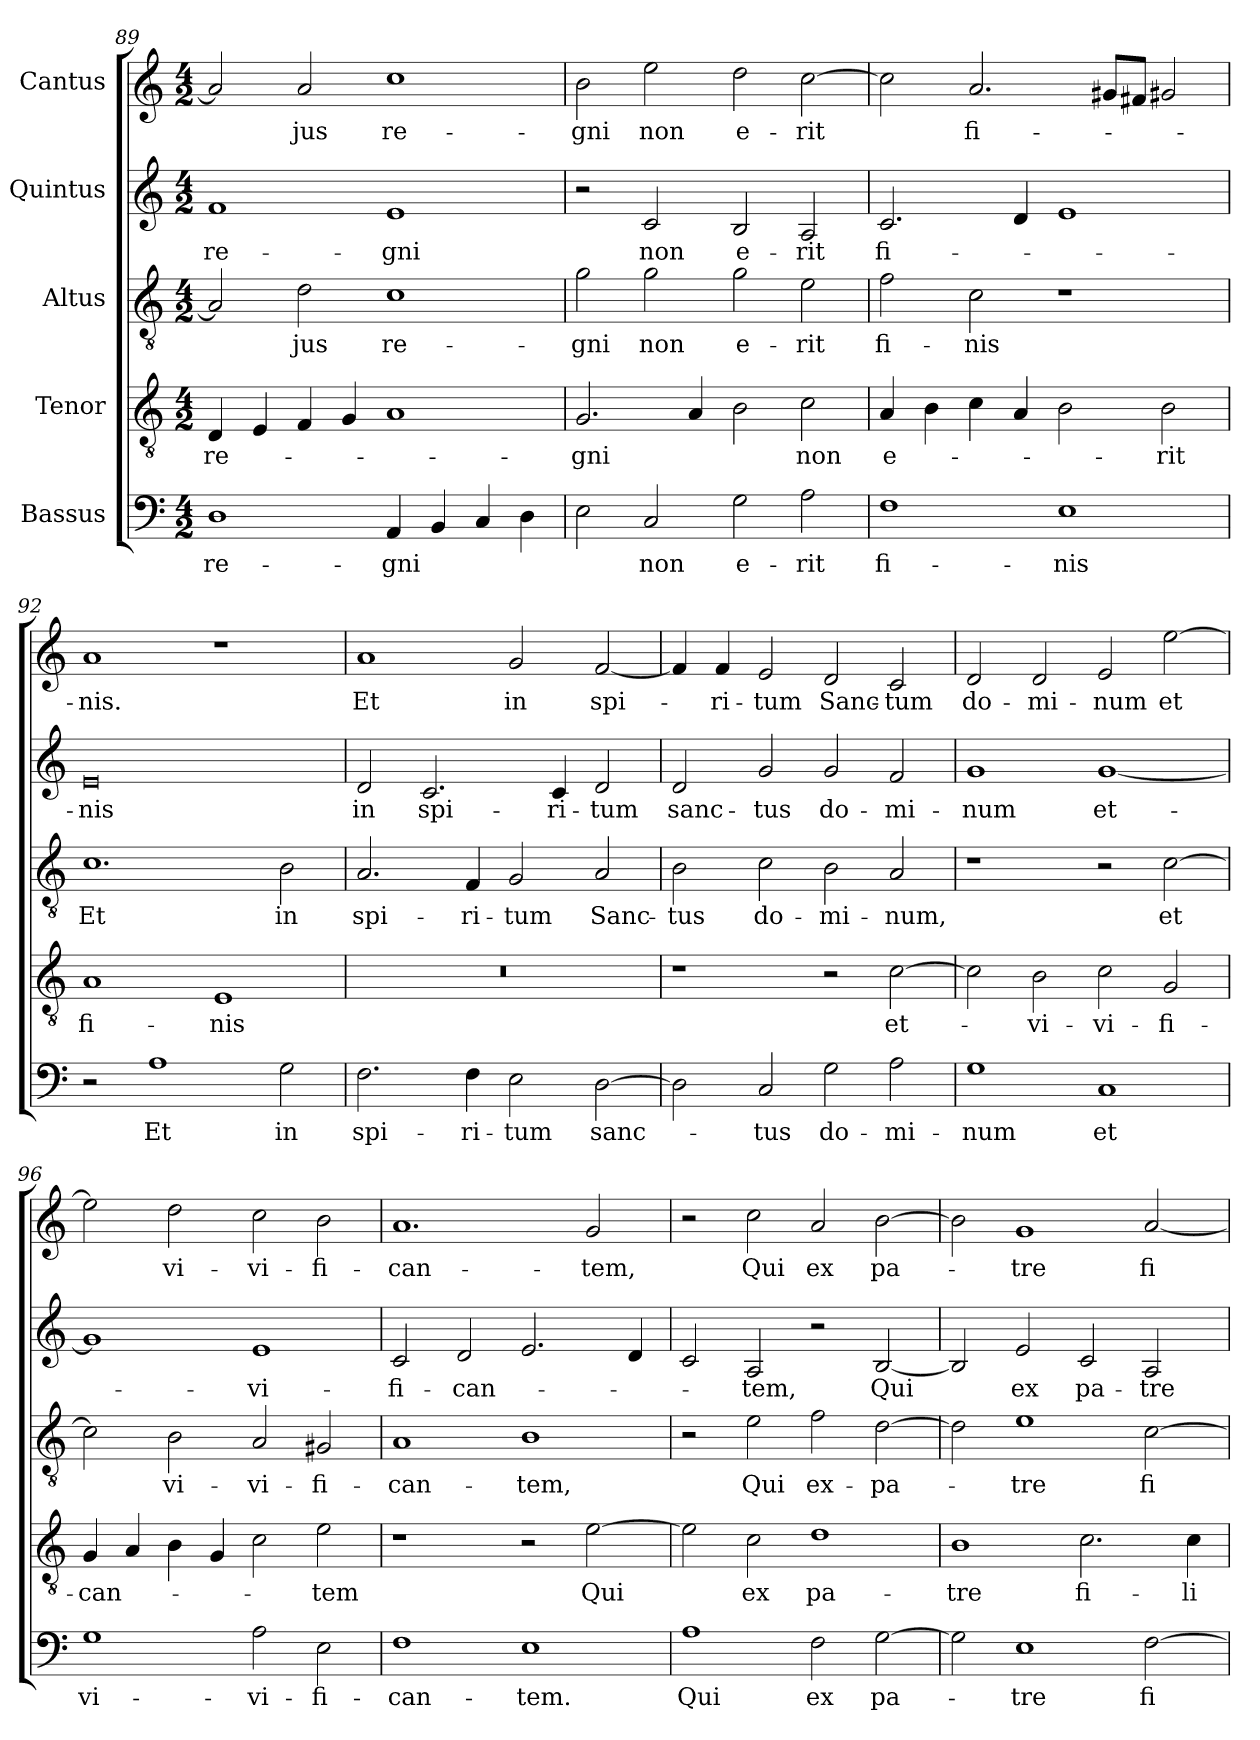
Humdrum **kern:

**kern	**text	**kern	**text	**kern	**text	**kern	**text	**kern	**text
*part5	*part5	*part4	*part4	*part3	*part3	*part2	*part2	*part1	*part1
*staff5	*staff5	*staff4	*staff4	*staff3	*staff3	*staff2	*staff2	*staff1	*staff1
*I"Bassus	*	*I"Tenor	*	*I"Altus	*	*I"Quintus	*	*I"Cantus	*
*clefF4	*	*clefGv2	*	*clefGv2	*	*clefG2	*	*clefG2	*
*k[]	*	*k[]	*	*k[]	*	*k[]	*	*k[]	*
*M4/2	*	*M4/2	*	*M4/2	*	*M4/2	*	*M4/2	*
=89	=89	=89	=89	=89	=89	=89	=89	=89	=89
1D\	re-	4D/	re-	2A/]	.	1f/	re-	2a/]	.
.	.	4E/	.	.	.	.	.	.	.
.	.	4F/	.	2d\	-jus	.	.	2a/	-jus
.	.	4G/	.	.	.	.	.	.	.
4AA/	-gni	1A/	.	1c\	re-	1e/	-gni	1cc\	re-
4BB/	.	.	.	.	.	.	.	.	.
4C/	.	.	.	.	.	.	.	.	.
4D\	.	.	.	.	.	.	.	.	.
=90	=90	=90	=90	=90	=90	=90	=90	=90	=90
2E\	.	2.G/	-gni	2g\	-gni	2r	.	2b\	-gni
2C/	non	.	.	2g\	non	2c/	non	2ee\	non
.	.	4A/	.	.	.	.	.	.	.
2G\	e-	2B\	.	2g\	e-	2B/	e-	2dd\	e-
2A\	-rit	2c\	non	2e\	-rit	2A/	-rit	[2cc\	-rit
=91	=91	=91	=91	=91	=91	=91	=91	=91	=91
1F\	fi-	4A/	e-	2f\	fi-	2.c/	fi-	2cc\]	.
.	.	4B\	.	.	.	.	.	.	.
.	.	4c\	.	2c\	-nis	.	.	2.a/	fi-
.	.	4A/	.	.	.	4d/	.	.	.
1E\	-nis	2B\	.	1r	.	1e/	.	.	.
.	.	.	.	.	.	.	.	8g#X/L	.
.	.	.	.	.	.	.	.	8f#X/J	.
.	.	2B\	-rit	.	.	.	.	2g#X/	.
=92	=92	=92	=92	=92	=92	=92	=92	=92	=92
2r	.	1A/	fi-	1.c\	Et	0e/	-nis	1a/	-nis.
1A\	Et	.	.	.	.	.	.	.	.
.	.	1E/	-nis	.	.	.	.	1r	.
2G\	in	.	.	2B\	in	.	.	.	.
=93	=93	=93	=93	=93	=93	=93	=93	=93	=93
2.F\	spi-	0r	.	2.A/	spi-	2d/	in	1a/	Et
.	.	.	.	.	.	2.c/	spi-	.	.
4F\	-ri-	.	.	4F/	-ri-	.	.	.	.
2E\	-tum	.	.	2G/	-tum	.	.	2g/	in
.	.	.	.	.	.	4c/	-ri-	.	.
[2D\	sanc-	.	.	2A/	Sanc-	2d/	-tum	[2f/	spi-
=94	=94	=94	=94	=94	=94	=94	=94	=94	=94
2D\]	.	1r	.	2B\	-tus	2d/	sanc-	4f/]	.
.	.	.	.	.	.	.	.	4f/	-ri-
2C/	-tus	.	.	2c\	do-	2g/	-tus	2e/	-tum
2G\	do-	2r	.	2B\	-mi-	2g/	do-	2d/	Sanc-
2A\	-mi-	[2c\	et-	2A/	-num,	2f/	-mi-	2c/	-tum
=95	=95	=95	=95	=95	=95	=95	=95	=95	=95
1G\	-num	2c\]	.	1r	.	1g/	-num	2d/	do-
.	.	2B\	-vi-	.	.	.	.	2d/	-mi-
1C/	et	2c\	-vi-	2r	.	[1g/	et-	2e/	-num
.	.	2G/	-fi-	[2c\	et	.	.	[2ee\	et
=96	=96	=96	=96	=96	=96	=96	=96	=96	=96
1G\	vi-	4G/	-can-	2c\]	.	1g/]	.	2ee\]	.
.	.	4A/	.	.	.	.	.	.	.
.	.	4B\	.	2B\	vi-	.	.	2dd\	vi-
.	.	4G/	.	.	.	.	.	.	.
2A\	-vi-	2c\	.	2A/	-vi-	1e/	-vi-	2cc\	-vi-
2E\	-fi-	2e\	-tem	2G#X/	-fi-	.	.	2b\	-fi-
=97	=97	=97	=97	=97	=97	=97	=97	=97	=97
1F\	-can-	1r	.	1A/	-can-	2c/	-fi-	1.a/	-can-
.	.	.	.	.	.	2d/	-can-	.	.
1E\	-tem.	2r	.	1B\	-tem,	2.e/	.	.	.
.	.	[2e\	Qui	.	.	.	.	2g/	-tem,
.	.	.	.	.	.	4d/	.	.	.
=98	=98	=98	=98	=98	=98	=98	=98	=98	=98
1A\	Qui	2e\]	.	2r	.	2c/	.	2r	.
.	.	2c\	ex	2e\	Qui	2A/	-tem,	2cc\	Qui
2F\	ex	1d\	pa-	2f\	ex-	2r	.	2a/	ex
[2G\	pa-	.	.	[2d\	-pa-	[2B/	Qui	[2b\	pa-
=99	=99	=99	=99	=99	=99	=99	=99	=99	=99
2G\]	.	1B\	-tre	2d\]	.	2B/]	.	2b\]	.
1E\	-tre	.	.	1e\	-tre	2e/	ex	1g/	-tre
.	.	2.c\	fi-	.	.	2c/	pa-	.	.
[2F\	fi-	.	.	[2c\	fi-	2A/	-tre	[2a/	fi-
.	.	4c\	-li-	.	.	.	.	.	.
=	=	=	=	=	=	=	=	=	=
*-	*-	*-	*-	*-	*-	*-	*-	*-	*-
